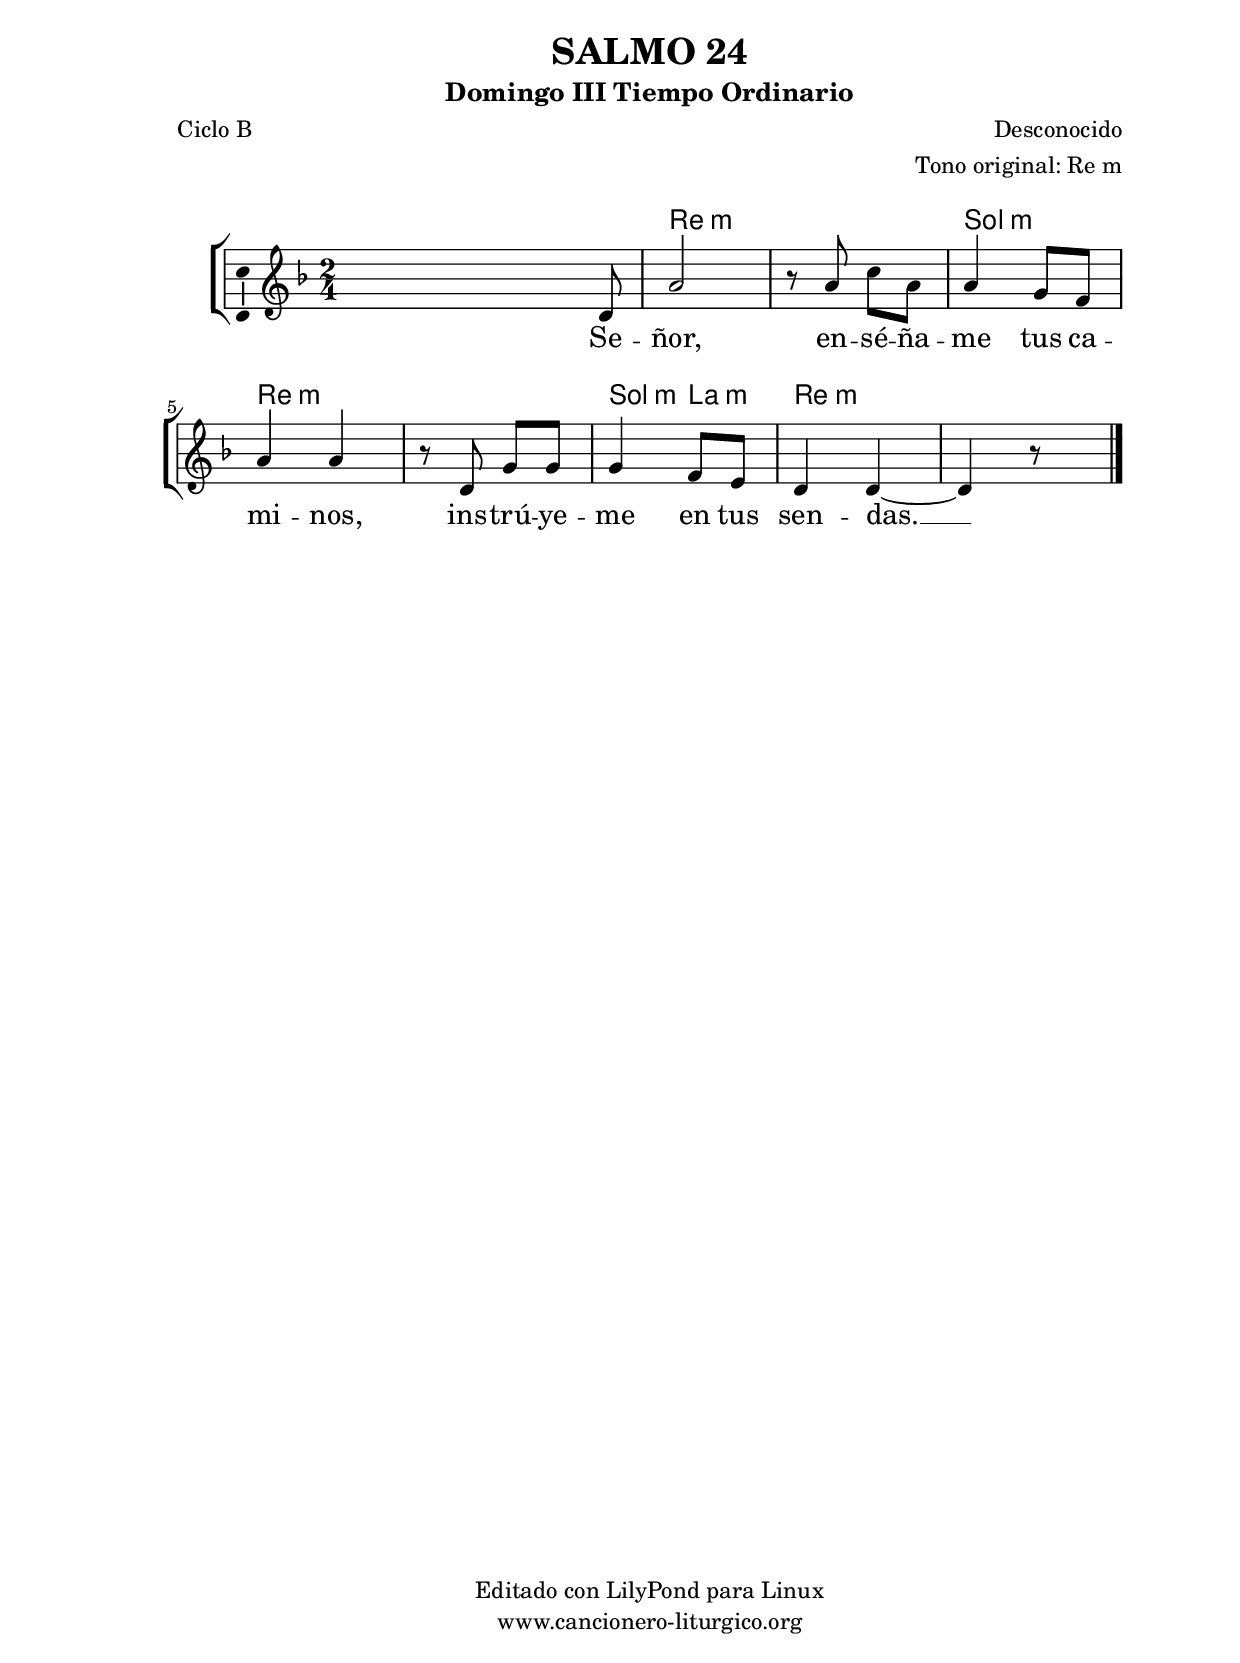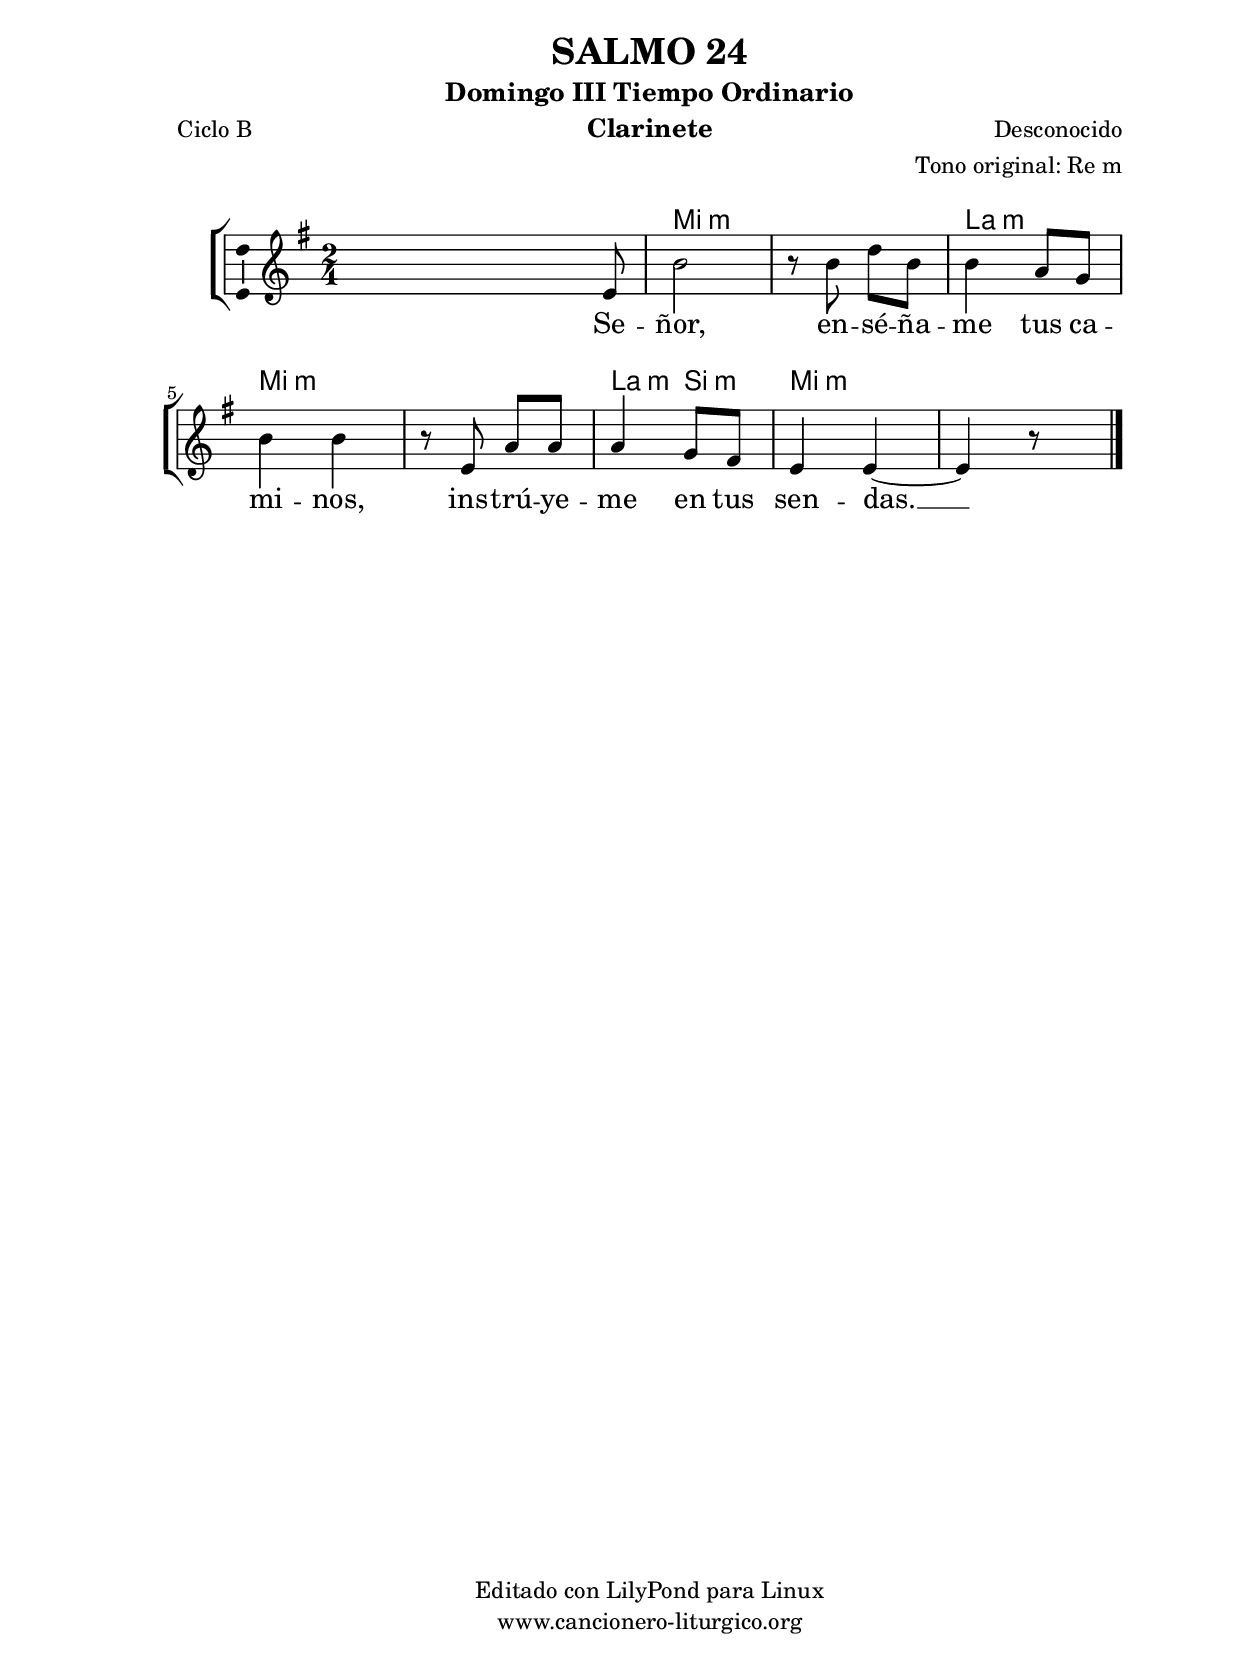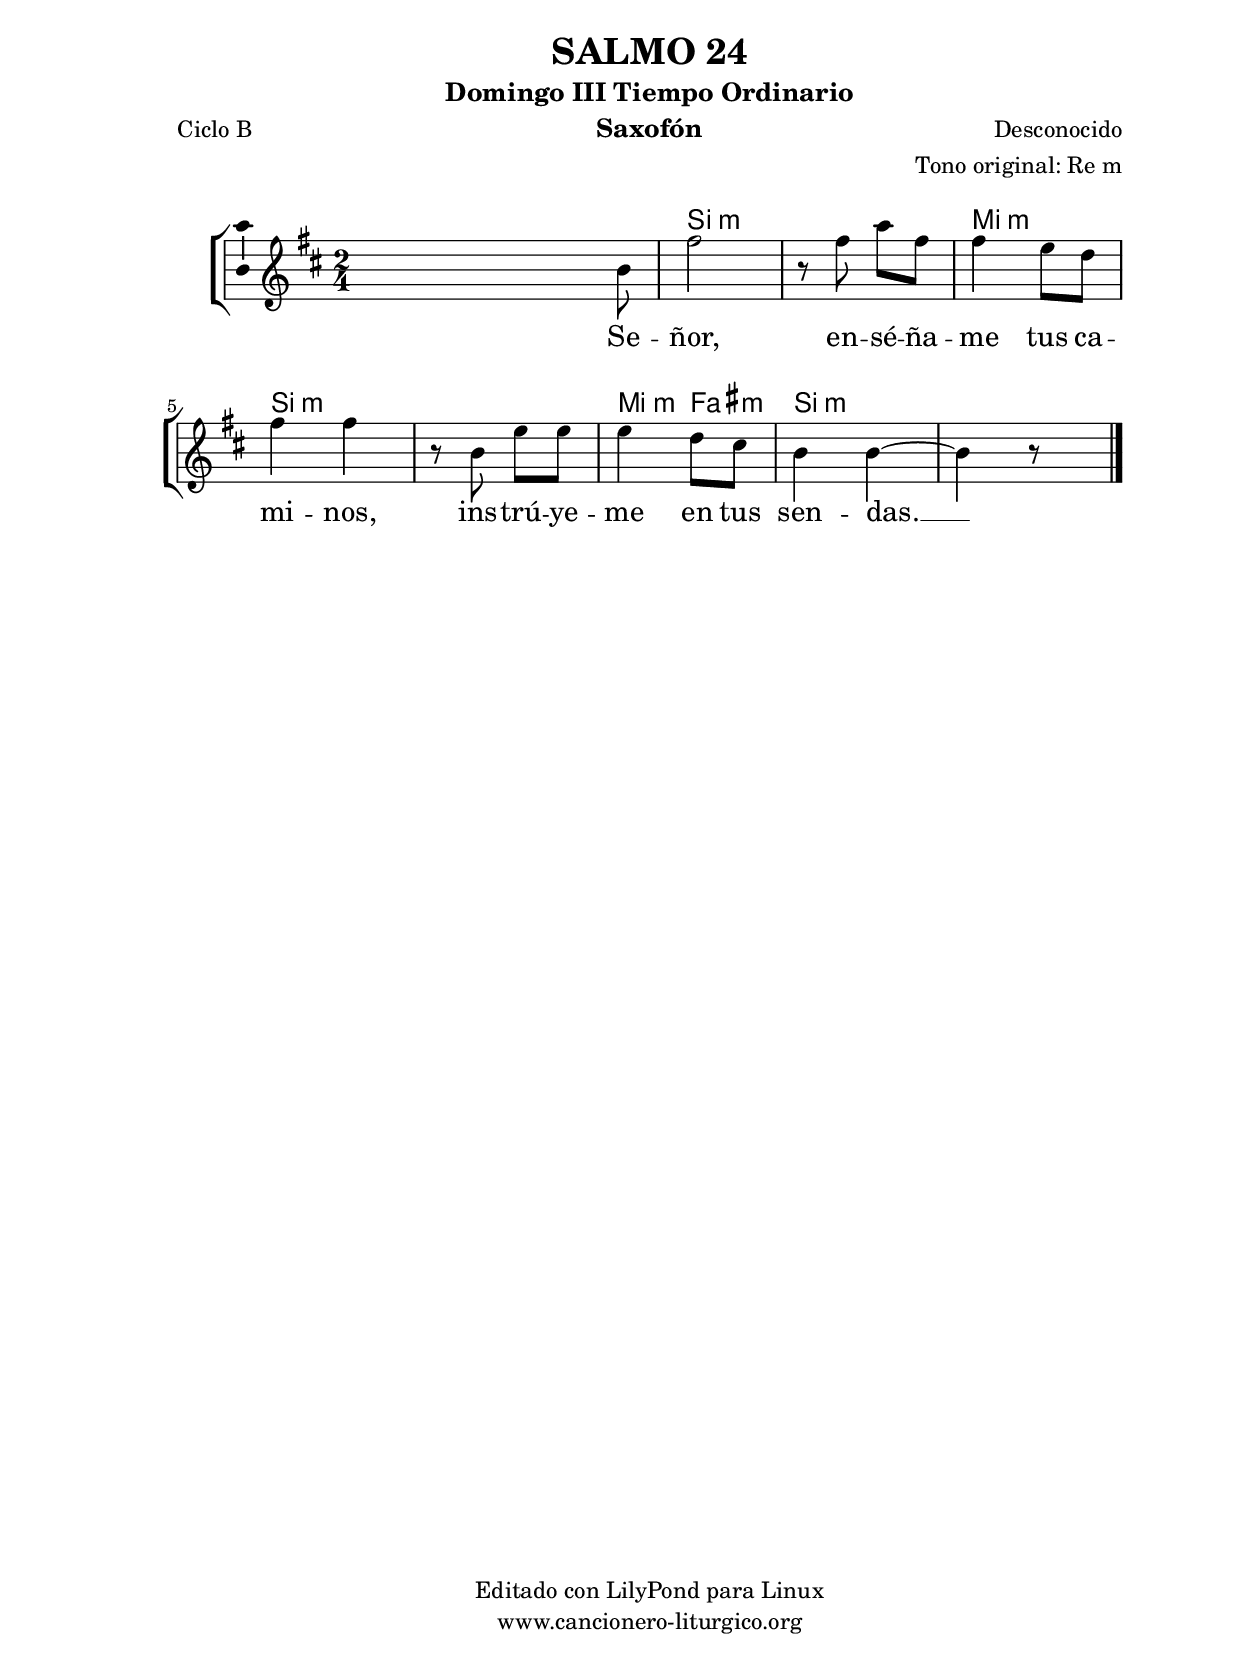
%
%para convertir .midi en .wav:
%timidity filename.midi -Ow -o finename.wav
%
%
%Para convertir de .wav a .mp3:
%lame -h -m j filename.wav
%
%
%para escuchar el midi:
%timidity nombrefichero.midi
%


%versión de lilypond para la que se ha escrito esta partitura:
\version "2.16.0"

	%Tamaño papel
	#(set-default-paper-size "a4")
	%Tamaño partitura
	#(set-global-staff-size 20)
	%No responde al pulsar sobre una nota
	#(ly:set-option 'point-and-click #f)

%parámetros del encabezamiento:
\header {
	title = "SALMO 24"
	subtitle = "Domingo III Tiempo Ordinario"
	composer = "Desconocido"
	poet = "Ciclo B"
	meter = ""
	arranger = "Tono original: Re m"
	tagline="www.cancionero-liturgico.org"
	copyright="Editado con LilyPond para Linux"
	tiempo = "Ordinario"
	usos = "Salmo"
	letra = "Señor, enséñame tus caminos, instrúyeme en tus sendas."
	}

%parámetros asociados al papel:
\paper  {
	oddHeaderMarkup = \markup {\fill-line { \on-the-fly #not-first-page \fromproperty #'header:title \on-the-fly #not-first-page \fromproperty #'header:composer }}
	evenHeaderMarkup = \markup {\fill-line { \fromproperty #'header:composer \fromproperty #'header:title }}
	#(set-paper-size "a4")
	print-page-number = ##f
	first-page-number = 1
	print-first-page-number = ##f
%	head-separation = 3.0 \cm
	top-margin = 2.0 \cm
	bottom-margin = 0.5\cm
%%%	bottom-margin = -1.0\cm
	left-margin = 3.0 \cm
	line-width = 16.0 \cm 
	indent = 8\mm
	interscoreline = 2.\mm
	between-system-space = 15\mm
%	para que las partituras no llenen la hoja:
	ragged-bottom = ##t
%	idem para la última hoja:
	ragged-last-bottom = ##f
%	para que las partituras llenen el ancho del papel:
	ragged-last = ##f
	after-title-space = 2.5 \cm
%page-count=1
%system-count=8

	%Flexible Vertical Spacing
%	markup-markup-spacing =
%	#'((basic-distance . 15) (minimum-distance . 15) (padding . 3))
	markup-system-spacing =
	#'((basic-distance . 15) (minimum-distance . 15) (padding . 3))
	system-system-spacing =
	#'((basic-distance . 15) (minimum-distance . 15) (padding . 3))
	score-system-spacing =
	#'((basic-distance . 15) (minimum-distance . 15) (padding . 5))
%	top-system-spacing = % header
%	#'((basic-distance . 8) (minimum-distance . 0) (padding . 3))
%	top-markup-spacing =
%	#'((basic-distance . 20) (minimum-distance . 20) (padding . 3))
	last-bottom-spacing = % footer
	#'((basic-distance . 5) (minimum-distance . 5) (padding . 3))
%	score-markup-spacing =
%	#'((basic-distance . 16) (minimum-distance . 13) (padding . 3))

	}


%parámetros que afectan a toda la partitura:
global =  {
	%clave de sol (G):
	\clef G
	%armadura:
%	\transpose bes c'
	\key d \minor
	\tempo 4=100
	\set Score.tempoHideNote = ##t
	}


acordes = {
	\italianChords
	\chordmode {
%	\transpose bes c'
{

s2
d2:m s g:m d:m s g4:m a:m d2:m s

	}
	}
}

melodia = 
%	\transpose bes c'
{
	\relative c'{

\time 2/4

s4 s8 d8
a'2
r8 a8 c a
a4 g8 f
a4 a
r8 d,8 g g
g4 f8 e
d4 d~
d4 r8 s8

	\bar "|."
	}
	}


texto = \lyricmode {
Se -- ñor, en -- sé -- ña -- me tus ca -- mi -- nos,
ins -- trú -- ye -- me en tus sen -- das. __
	}


acordesStaff = \context ChordNames = acordesStaff <<
	\set chordChanges = ##t
	\acordes
	>>


vozStaff = \context Voice = vozStaff
\with {\consists "Ambitus_engraver"}
<<
%	\set Staff.instrumentName = ""
%	\set Staff.shortInstrumentName = ""
%	\set Staff.midiInstrument = #"clarinet"
%	\set Staff.midiInstrument = #"cello"
%	\set Staff.midiInstrument = #"flute"
	\set Staff.midiInstrument = #"electric guitar (jazz)"
%	\set Staff.midiInstrument = #"english horn"
%	\set Staff.midiInstrument = #"violin"
%	\set Staff.midiInstrument = #"glockenspiel"
	\set Staff.midiMinimumVolume = #0.7
	\set Staff.midiMaximumVolume = #0.9
	\global
	\melodia
	>>


textoStaff = \context Lyrics = textoStaff <<
	\lyricsto vozStaff \texto
	>>

\book {
	\score {
		\context ChoirStaff {
			\override StaffGroup.SystemStartBracket #'collapse-height = #1
			\override Score.SystemStartBar #'collapse-height = #1
			<<
			\acordesStaff
			\vozStaff
			\textoStaff
			>>
			}
		\layout {
	    		\context {
				\Lyrics
				\override LyricText #'font-size = #2
				}
	   		 \context {
				\Score
				%fontSize = #3
				\override StaffSymbol #'staff-space = #(magstep +3)
				%\override Beam #'thickness = #0.55
				%\override SpacingSpanner #'spacing-increment = #1.0
				%\override Slur #'height-limit = #1.5
				}
			}
		}
	\score {
		\unfoldRepeats
		\context ChoirStaff {
			<<
			\acordesStaff
			\vozStaff
			>>
			}
		\midi {
	  		\context {
	  			\Score
				tempoWholesPerMinute = #(ly:make-moment 70 4)
				}
			}
		}
	}

%Partitura para clarinete
#(define output-suffix "C")
\book {
	\header{
		instrument = "Clarinete"
		}
	\score {
		\context ChoirStaff {
			\override StaffGroup.SystemStartBracket #'collapse-height = #1
			\override Score.SystemStartBar #'collapse-height = #1
\transpose c d
			<<
			\acordesStaff
			\vozStaff
			\textoStaff
			>>
			}
		\layout {
	    		\context {
				\Lyrics
				\override LyricText #'font-size = #2
				}
	   		 \context {
				\Score
				%fontSize = #3
				\override StaffSymbol #'staff-space = #(magstep +3)
				%\override Beam #'thickness = #0.55
				%\override SpacingSpanner #'spacing-increment = #1.0
				%\override Slur #'height-limit = #1.5
				}
			}
		}
	}

%Partitura para saxofón
#(define output-suffix "S")
\book {
	\header{
		instrument = "Saxofón"
		}
	\score {
		\context ChoirStaff {
			\override StaffGroup.SystemStartBracket #'collapse-height = #1
			\override Score.SystemStartBar #'collapse-height = #1
\transpose c a
			<<
			\acordesStaff
			\vozStaff
			\textoStaff
			>>
			}
		\layout {
	    		\context {
				\Lyrics
				\override LyricText #'font-size = #2
				}
	   		 \context {
				\Score
				%fontSize = #3
				\override StaffSymbol #'staff-space = #(magstep +3)
				%\override Beam #'thickness = #0.55
				%\override SpacingSpanner #'spacing-increment = #1.0
				%\override Slur #'height-limit = #1.5
				}
			}
		}
	}

